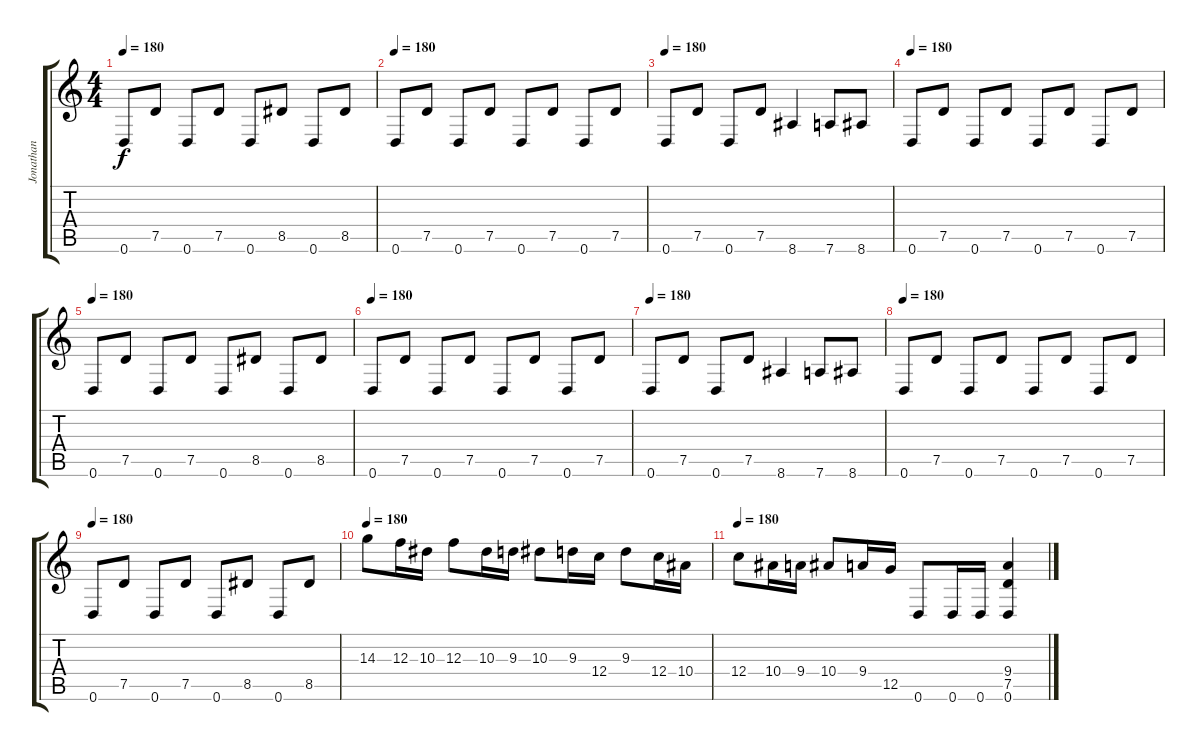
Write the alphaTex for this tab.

\track ("Jonathan" "Jonathan") {instrument distortionguitar}
\staff {score tabs}
\tuning (D4 A3 F3 C3 G2 D2) {hide}
\ts (4 4)
\tempo 180
\clef g2
\ks c
0.6.8{dy f} 7.5.8 0.6.8 7.5.8 0.6.8 8.5.8 0.6.8 8.5.8 |
\tempo 180
0.6.8 7.5.8 0.6.8 7.5.8 0.6.8 7.5.8 0.6.8 7.5.8 |
\tempo 180
0.6.8 7.5.8 0.6.8 7.5.8 8.6.4 7.6.8 8.6.8 |
\tempo 180
0.6.8 7.5.8 0.6.8 7.5.8 0.6.8 7.5.8 0.6.8 7.5.8 |
\tempo 180
0.6.8 7.5.8 0.6.8 7.5.8 0.6.8 8.5.8 0.6.8 8.5.8 |
\tempo 180
0.6.8 7.5.8 0.6.8 7.5.8 0.6.8 7.5.8 0.6.8 7.5.8 |
\tempo 180
0.6.8 7.5.8 0.6.8 7.5.8 8.6.4 7.6.8 8.6.8 |
\tempo 180
0.6.8 7.5.8 0.6.8 7.5.8 0.6.8 7.5.8 0.6.8 7.5.8 |
\tempo 180
0.6.8 7.5.8 0.6.8 7.5.8 0.6.8 8.5.8 0.6.8 8.5.8 |
\tempo 180
14.3.8 12.3.16 10.3.16 12.3.8 10.3.16 9.3.16 10.3.8 9.3.16 12.4.16 9.3.8 12.4.16 10.4.16 |
\tempo 180
12.4.8 10.4.16 9.4.16 10.4.8 9.4.16 12.5.16 0.6.8 0.6.16 0.6.16 (9.4 7.5 0.6).4
